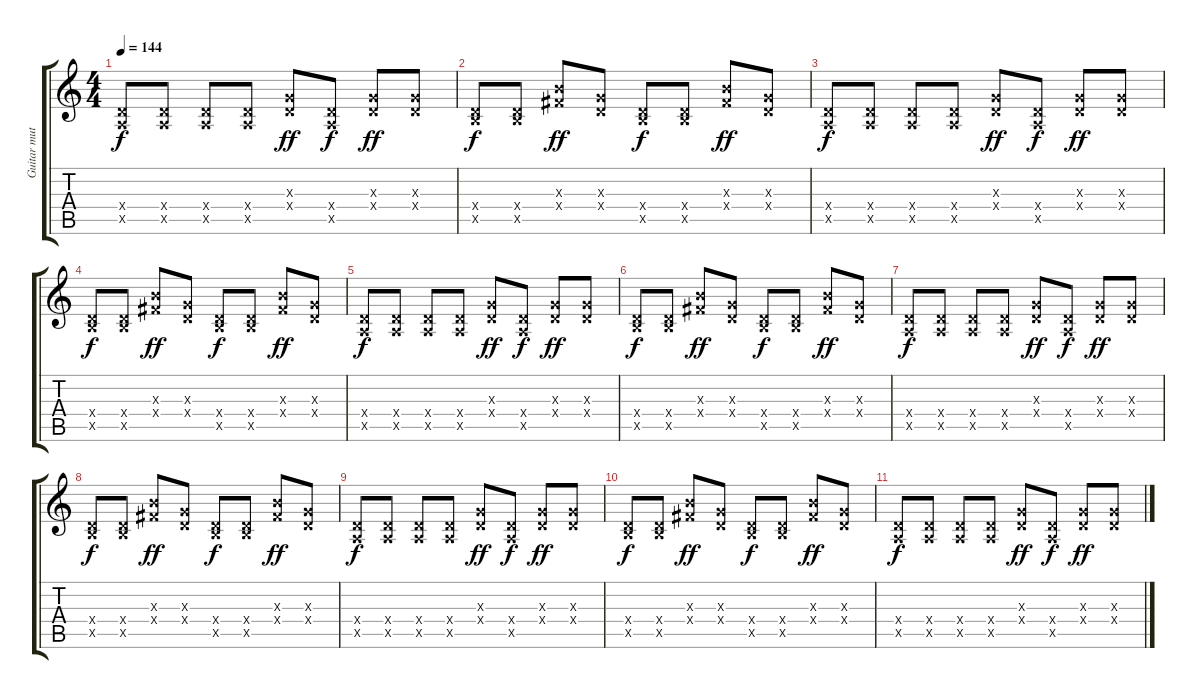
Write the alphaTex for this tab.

\track ("Guitar muted wahwah sampled loop" "Guitar mut") {instrument distortionguitar}
\staff {score tabs}
\tuning (E4 B3 G3 D3 A2 E2) {hide}
\ts (4 4)
\tempo 144
\clef g2
\ks c
(0.4{x} 0.5{x}).8{dy f} (0.4{x} 0.5{x}).8 (0.4{x} 0.5{x}).8 (0.4{x} 0.5{x}).8 (0.3{x} 0.4{x}).8{dy ff} (0.4{x} 0.5{x}).8{dy f} (0.3{x} 0.4{x}).8{dy ff} (0.3{x} 0.4{x}).8 |
(0.4{x} 2.5{x}).8{dy f volume 9} (0.4{x} 2.5{x}).8 (4.3{x} 4.4{x}).8{dy ff} (0.3{x} 0.4{x}).8 (0.4{x} 2.5{x}).8{dy f} (0.4{x} 2.5{x}).8 (4.3{x} 4.4{x}).8{dy ff} (0.3{x} 0.4{x}).8 |
(0.4{x} 0.5{x}).8{dy f} (0.4{x} 0.5{x}).8 (0.4{x} 0.5{x}).8 (0.4{x} 0.5{x}).8 (0.3{x} 0.4{x}).8{dy ff} (0.4{x} 0.5{x}).8{dy f} (0.3{x} 0.4{x}).8{dy ff} (0.3{x} 0.4{x}).8 |
(0.4{x} 2.5{x}).8{dy f volume 7} (0.4{x} 2.5{x}).8 (4.3{x} 4.4{x}).8{dy ff} (0.3{x} 0.4{x}).8 (0.4{x} 2.5{x}).8{dy f} (0.4{x} 2.5{x}).8 (4.3{x} 4.4{x}).8{dy ff} (0.3{x} 0.4{x}).8 |
(0.4{x} 0.5{x}).8{dy f} (0.4{x} 0.5{x}).8 (0.4{x} 0.5{x}).8 (0.4{x} 0.5{x}).8 (0.3{x} 0.4{x}).8{dy ff} (0.4{x} 0.5{x}).8{dy f} (0.3{x} 0.4{x}).8{dy ff} (0.3{x} 0.4{x}).8 |
(0.4{x} 2.5{x}).8{dy f volume 5} (0.4{x} 2.5{x}).8 (4.3{x} 4.4{x}).8{dy ff} (0.3{x} 0.4{x}).8 (0.4{x} 2.5{x}).8{dy f} (0.4{x} 2.5{x}).8 (4.3{x} 4.4{x}).8{dy ff} (0.3{x} 0.4{x}).8 |
(0.4{x} 0.5{x}).8{dy f} (0.4{x} 0.5{x}).8 (0.4{x} 0.5{x}).8 (0.4{x} 0.5{x}).8 (0.3{x} 0.4{x}).8{dy ff} (0.4{x} 0.5{x}).8{dy f} (0.3{x} 0.4{x}).8{dy ff} (0.3{x} 0.4{x}).8 |
(0.4{x} 2.5{x}).8{dy f volume 3} (0.4{x} 2.5{x}).8 (4.3{x} 4.4{x}).8{dy ff} (0.3{x} 0.4{x}).8 (0.4{x} 2.5{x}).8{dy f} (0.4{x} 2.5{x}).8 (4.3{x} 4.4{x}).8{dy ff} (0.3{x} 0.4{x}).8 |
(0.4{x} 0.5{x}).8{dy f} (0.4{x} 0.5{x}).8 (0.4{x} 0.5{x}).8 (0.4{x} 0.5{x}).8 (0.3{x} 0.4{x}).8{dy ff} (0.4{x} 0.5{x}).8{dy f} (0.3{x} 0.4{x}).8{dy ff} (0.3{x} 0.4{x}).8 |
(0.4{x} 2.5{x}).8{dy f volume 0} (0.4{x} 2.5{x}).8 (4.3{x} 4.4{x}).8{dy ff} (0.3{x} 0.4{x}).8 (0.4{x} 2.5{x}).8{dy f} (0.4{x} 2.5{x}).8 (4.3{x} 4.4{x}).8{dy ff} (0.3{x} 0.4{x}).8 |
(0.4{x} 0.5{x}).8{dy f} (0.4{x} 0.5{x}).8 (0.4{x} 0.5{x}).8 (0.4{x} 0.5{x}).8 (0.3{x} 0.4{x}).8{dy ff} (0.4{x} 0.5{x}).8{dy f} (0.3{x} 0.4{x}).8{dy ff} (0.3{x} 0.4{x}).8
